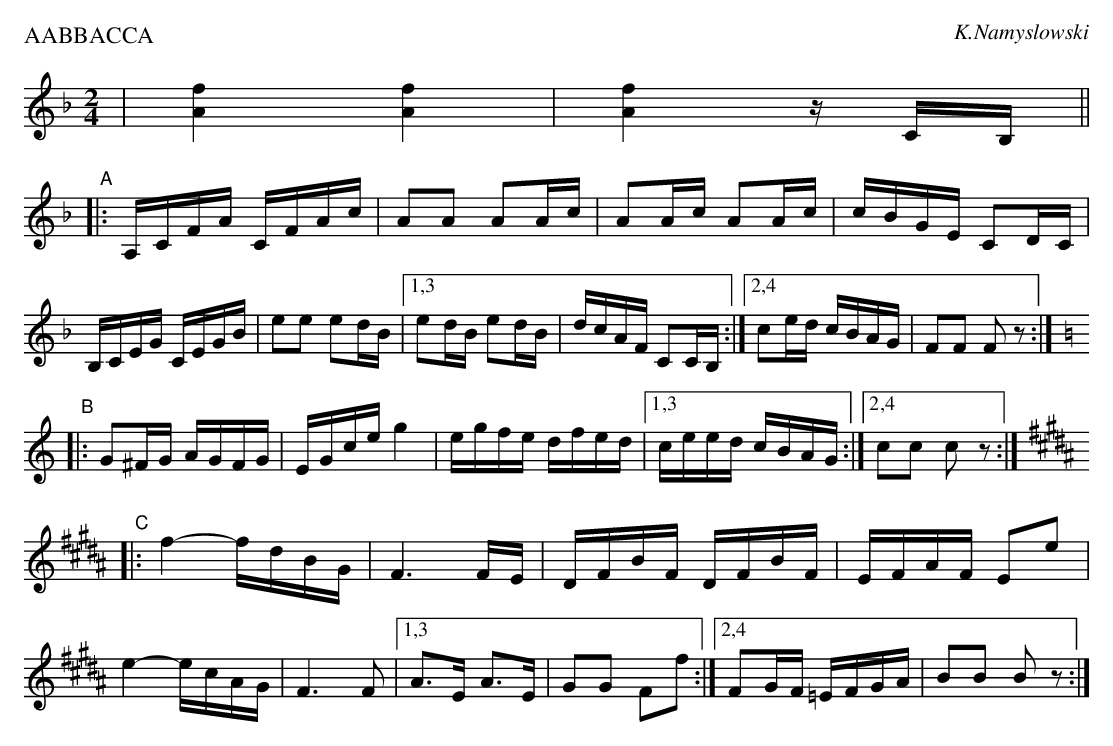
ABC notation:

X:1
P: Clarinet Polka
C: K.Namyslowski
P: AABBACCA
M: 2/4
L: 1/16
K: F
| [f4A4] [f4A4] | [f4A4] zCB, ||
"A"\
|: A,CFA CFAc | A2A2 A2Ac \
|  A2Ac  A2Ac | cBGE C2DC \
|  B,CEG  CEGB | e2e2 e2dB \
|1,3 e2dB e2dB | dcAF C2CB, \
:|2,4 c2ed cBAG | F2F2 F2z2 :|
K: C
"B"\
|: G2^FG AGFG | EGce g4 \
|  egfe  dfed |1,3 ceed cBAG :|2,4 c2c2 c2z2 :|
K: B
"C"\
|: f4-   fdBG | F6 FE \
|  DFBF  DFBF | EFAF E2e2 \
|  e4-   ecAG | F6 F2 \
|1,3 A3E   A3E  | G2G2 F2f2 \
:|2,4 F2GF =EFGA | B2B2 B2z2 :|
